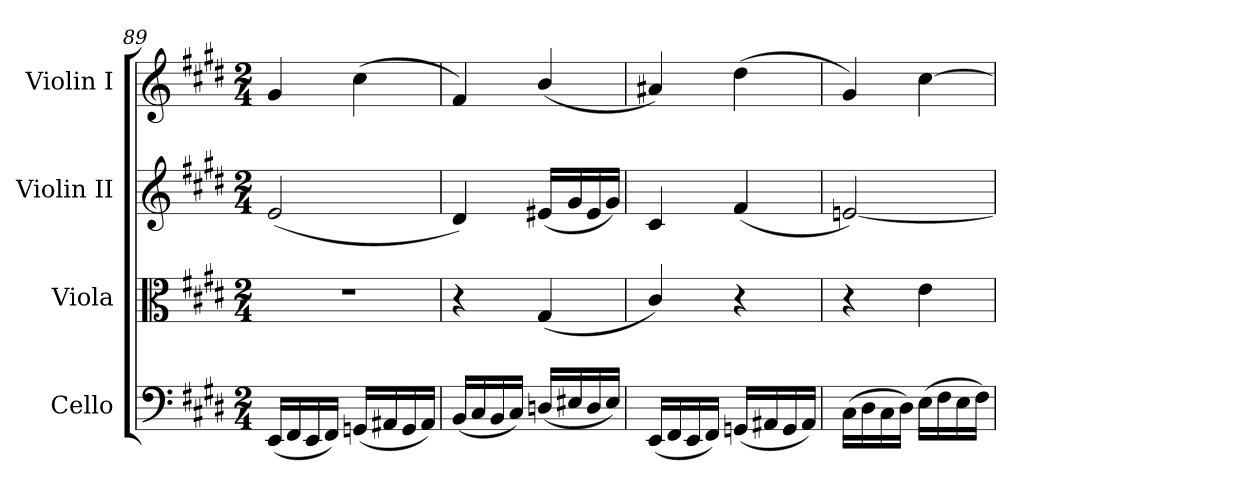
**kern	**kern	**kern	**kern
*part4	*part3	*part2	*part1
*staff4	*staff3	*staff2	*staff1
*I"Cello	*I"Viola	*I"Violin II	*I"Violin I
*	*I'Vla	*I'Vln	*I'Vln
*clefF4	*clefC3	*clefG2	*clefG2
*k[f#c#g#d#]	*k[f#c#g#d#]	*k[f#c#g#d#]	*k[f#c#g#d#]
*M2/4	*M2/4	*M2/4	*M2/4
=89	=89	=89	=89
(<16EE/LL	2r	(<2e/	4g#/
16FF#/	.	.	.
16EE/	.	.	.
16FF#/JJ)	.	.	.
(<16GGn/LL	.	.	(>4cc#\
16AA#X/	.	.	.
16GG/	.	.	.
16AA#/JJ)	.	.	.
!!LO:LB:g=z
=90	=90	=90	=90
(<16BB/LL	4r	4d#/)	4f#/)
16C#/	.	.	.
16BB/	.	.	.
16C#/JJ)	.	.	.
(<16Dn/LL	(<4G#/	(<16e#X/LL	(<4b/
16E#X/	.	16g#/	.
16D/	.	16e#/	.
16E#/JJ)	.	16g#/JJ)	.
=91	=91	=91	=91
(<16EE/LL	4c#/)	4c#/	4a#X/)
16FF#/	.	.	.
16EE/	.	.	.
16FF#/JJ)	.	.	.
(<16GGn/LL	4r	(<4f#/	(>4dd#\
16AA#X/	.	.	.
16GG/	.	.	.
16AA#/JJ)	.	.	.
=92	=92	=92	=92
(>16C#\LL	4r	[2en/)	4g#/)
16D#\	.	.	.
16C#\	.	.	.
16D#\JJ)	.	.	.
(>16E\LL	4e\	.	[4cc#\
16F#\	.	.	.
16E\	.	.	.
16F#\JJ)	.	.	.
=	=	=	=
*-	*-	*-	*-
